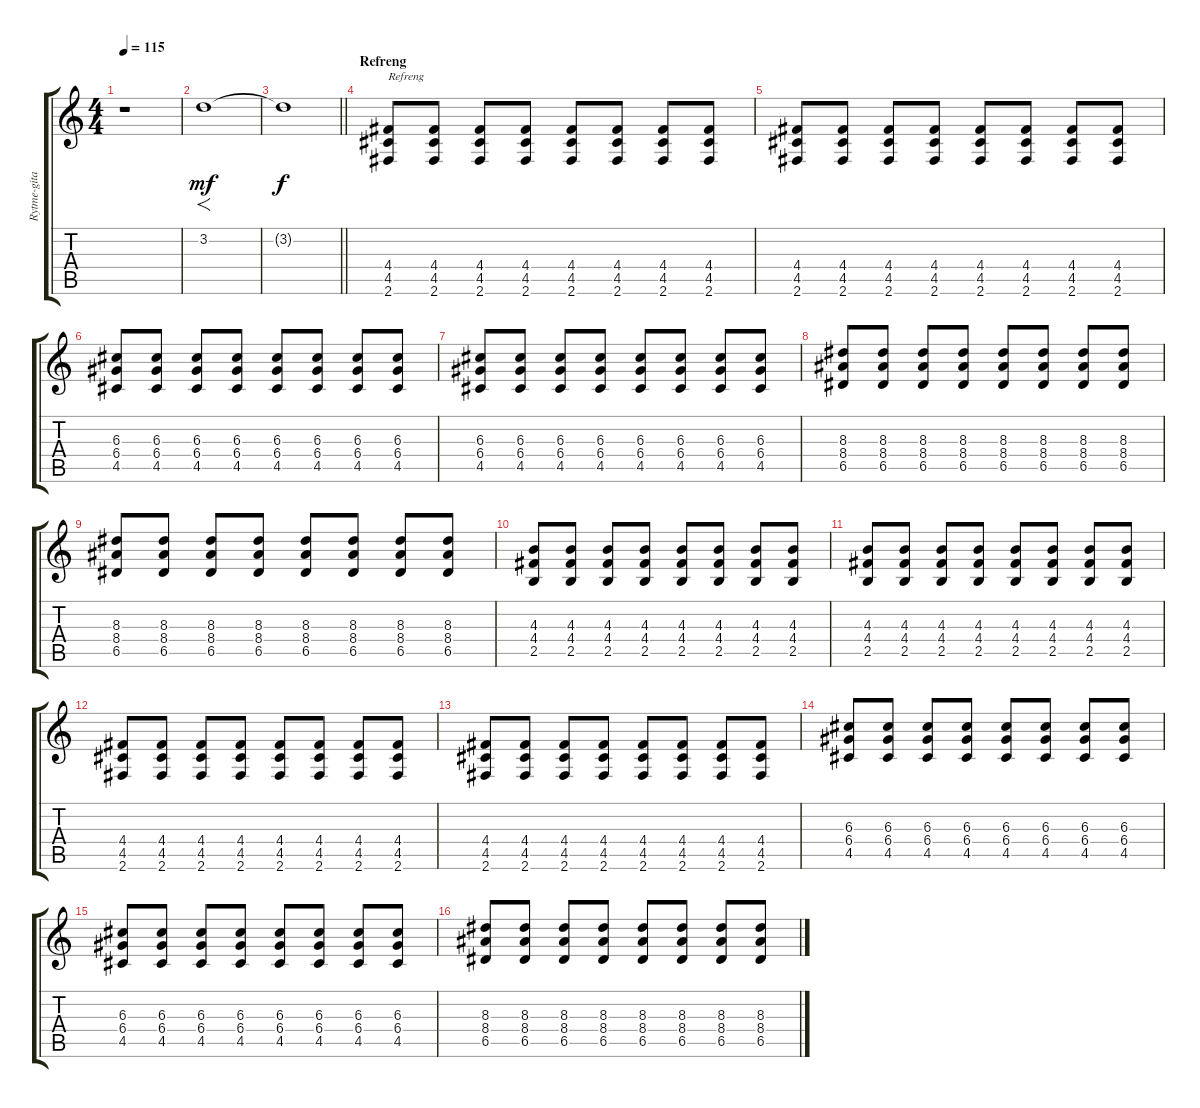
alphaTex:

\track ("Rytme-gitar" "Rytme-gita") {instrument overdrivenguitar}
\staff {score tabs}
\tuning (E4 B3 G3 D3 A2 E2) {hide}
\ts (4 4)
\tempo 115
\clef g2
\ks c
r.1{dy mf} |
3.2.1{f} |
\barLineRight lightlight
3.2{t}.1{dy f} |
\section ("" "Refreng")
(4.4 4.5 2.6).8{txt "Refreng"} (4.4 4.5 2.6).8 (4.4 4.5 2.6).8 (4.4 4.5 2.6).8 (4.4 4.5 2.6).8 (4.4 4.5 2.6).8 (4.4 4.5 2.6).8 (4.4 4.5 2.6).8 |
(4.4 4.5 2.6).8 (4.4 4.5 2.6).8 (4.4 4.5 2.6).8 (4.4 4.5 2.6).8 (4.4 4.5 2.6).8 (4.4 4.5 2.6).8 (4.4 4.5 2.6).8 (4.4 4.5 2.6).8 |
(6.3 6.4 4.5).8 (6.3 6.4 4.5).8 (6.3 6.4 4.5).8 (6.3 6.4 4.5).8 (6.3 6.4 4.5).8 (6.3 6.4 4.5).8 (6.3 6.4 4.5).8 (6.3 6.4 4.5).8 |
(6.3 6.4 4.5).8 (6.3 6.4 4.5).8 (6.3 6.4 4.5).8 (6.3 6.4 4.5).8 (6.3 6.4 4.5).8 (6.3 6.4 4.5).8 (6.3 6.4 4.5).8 (6.3 6.4 4.5).8 |
(8.3 8.4 6.5).8 (8.3 8.4 6.5).8 (8.3 8.4 6.5).8 (8.3 8.4 6.5).8 (8.3 8.4 6.5).8 (8.3 8.4 6.5).8 (8.3 8.4 6.5).8 (8.3 8.4 6.5).8 |
(8.3 8.4 6.5).8 (8.3 8.4 6.5).8 (8.3 8.4 6.5).8 (8.3 8.4 6.5).8 (8.3 8.4 6.5).8 (8.3 8.4 6.5).8 (8.3 8.4 6.5).8 (8.3 8.4 6.5).8 |
(4.3 4.4 2.5).8 (4.3 4.4 2.5).8 (4.3 4.4 2.5).8 (4.3 4.4 2.5).8 (4.3 4.4 2.5).8 (4.3 4.4 2.5).8 (4.3 4.4 2.5).8 (4.3 4.4 2.5).8 |
(4.3 4.4 2.5).8 (4.3 4.4 2.5).8 (4.3 4.4 2.5).8 (4.3 4.4 2.5).8 (4.3 4.4 2.5).8 (4.3 4.4 2.5).8 (4.3 4.4 2.5).8 (4.3 4.4 2.5).8 |
(4.4 4.5 2.6).8 (4.4 4.5 2.6).8 (4.4 4.5 2.6).8 (4.4 4.5 2.6).8 (4.4 4.5 2.6).8 (4.4 4.5 2.6).8 (4.4 4.5 2.6).8 (4.4 4.5 2.6).8 |
(4.4 4.5 2.6).8 (4.4 4.5 2.6).8 (4.4 4.5 2.6).8 (4.4 4.5 2.6).8 (4.4 4.5 2.6).8 (4.4 4.5 2.6).8 (4.4 4.5 2.6).8 (4.4 4.5 2.6).8 |
(6.3 6.4 4.5).8 (6.3 6.4 4.5).8 (6.3 6.4 4.5).8 (6.3 6.4 4.5).8 (6.3 6.4 4.5).8 (6.3 6.4 4.5).8 (6.3 6.4 4.5).8 (6.3 6.4 4.5).8 |
(6.3 6.4 4.5).8 (6.3 6.4 4.5).8 (6.3 6.4 4.5).8 (6.3 6.4 4.5).8 (6.3 6.4 4.5).8 (6.3 6.4 4.5).8 (6.3 6.4 4.5).8 (6.3 6.4 4.5).8 |
(8.3 8.4 6.5).8 (8.3 8.4 6.5).8 (8.3 8.4 6.5).8 (8.3 8.4 6.5).8 (8.3 8.4 6.5).8 (8.3 8.4 6.5).8 (8.3 8.4 6.5).8 (8.3 8.4 6.5).8
